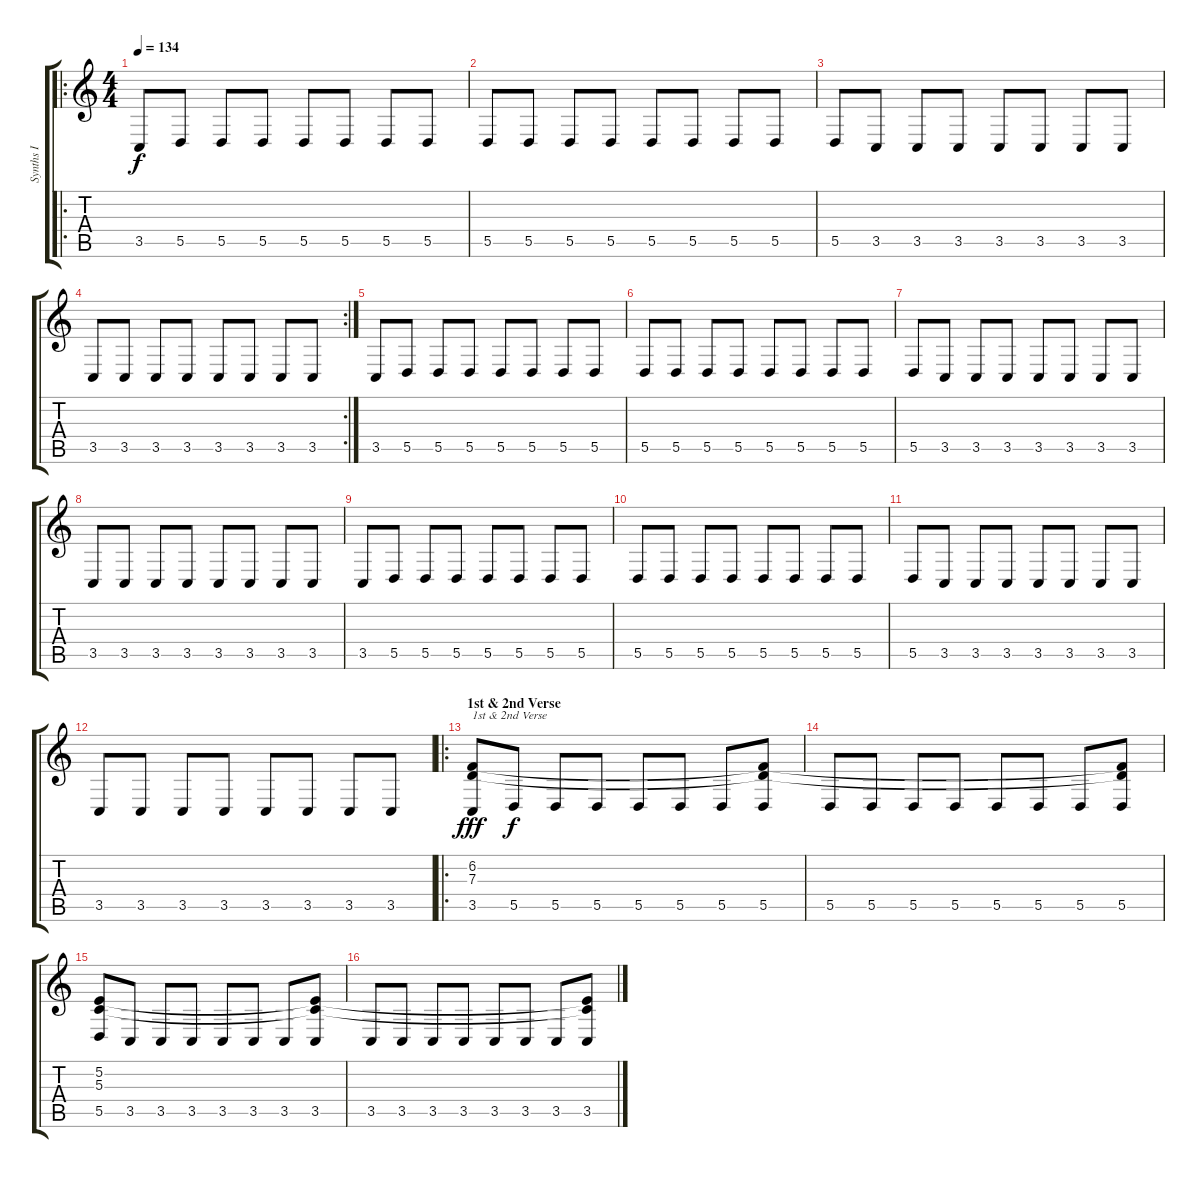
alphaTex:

\track ("Synths I" "Synths I") {instrument pad4choir}
\staff {score tabs}
\tuning (E4 B3 G3 D3 A2 E2) {hide}
\ro
\ts (4 4)
\tempo 134
\clef g2
\ks c
3.5.8{dy f} 5.5.8 5.5.8 5.5.8 5.5.8 5.5.8 5.5.8 5.5.8 |
5.5.8 5.5.8 5.5.8 5.5.8 5.5.8 5.5.8 5.5.8 5.5.8 |
5.5.8 3.5.8 3.5.8 3.5.8 3.5.8 3.5.8 3.5.8 3.5.8 |
\rc 2
3.5.8 3.5.8 3.5.8 3.5.8 3.5.8 3.5.8 3.5.8 3.5.8 |
3.5.8 5.5.8 5.5.8 5.5.8 5.5.8 5.5.8 5.5.8 5.5.8 |
5.5.8 5.5.8 5.5.8 5.5.8 5.5.8 5.5.8 5.5.8 5.5.8 |
5.5.8 3.5.8 3.5.8 3.5.8 3.5.8 3.5.8 3.5.8 3.5.8 |
3.5.8 3.5.8 3.5.8 3.5.8 3.5.8 3.5.8 3.5.8 3.5.8 |
3.5.8 5.5.8 5.5.8 5.5.8 5.5.8 5.5.8 5.5.8 5.5.8 |
5.5.8 5.5.8 5.5.8 5.5.8 5.5.8 5.5.8 5.5.8 5.5.8 |
5.5.8 3.5.8 3.5.8 3.5.8 3.5.8 3.5.8 3.5.8 3.5.8 |
3.5.8 3.5.8 3.5.8 3.5.8 3.5.8 3.5.8 3.5.8 3.5.8 |
\ro
\section ("" "1st & 2nd Verse")
(6.2 7.3 3.5).8{txt "1st & 2nd Verse" dy fff} 5.5.8{dy f} 5.5.8 5.5.8 5.5.8 5.5.8 5.5.8 (6.2{t} 7.3{t} 5.5).8 |
5.5.8 5.5.8 5.5.8 5.5.8 5.5.8 5.5.8 5.5.8 (6.2{t} 7.3{t} 5.5).8 |
(5.2 5.3 5.5).8 3.5.8 3.5.8 3.5.8 3.5.8 3.5.8 3.5.8 (5.2{t} 5.3{t} 3.5).8 |
3.5.8 3.5.8 3.5.8 3.5.8 3.5.8 3.5.8 3.5.8 (5.2{t} 5.3{t} 3.5).8
